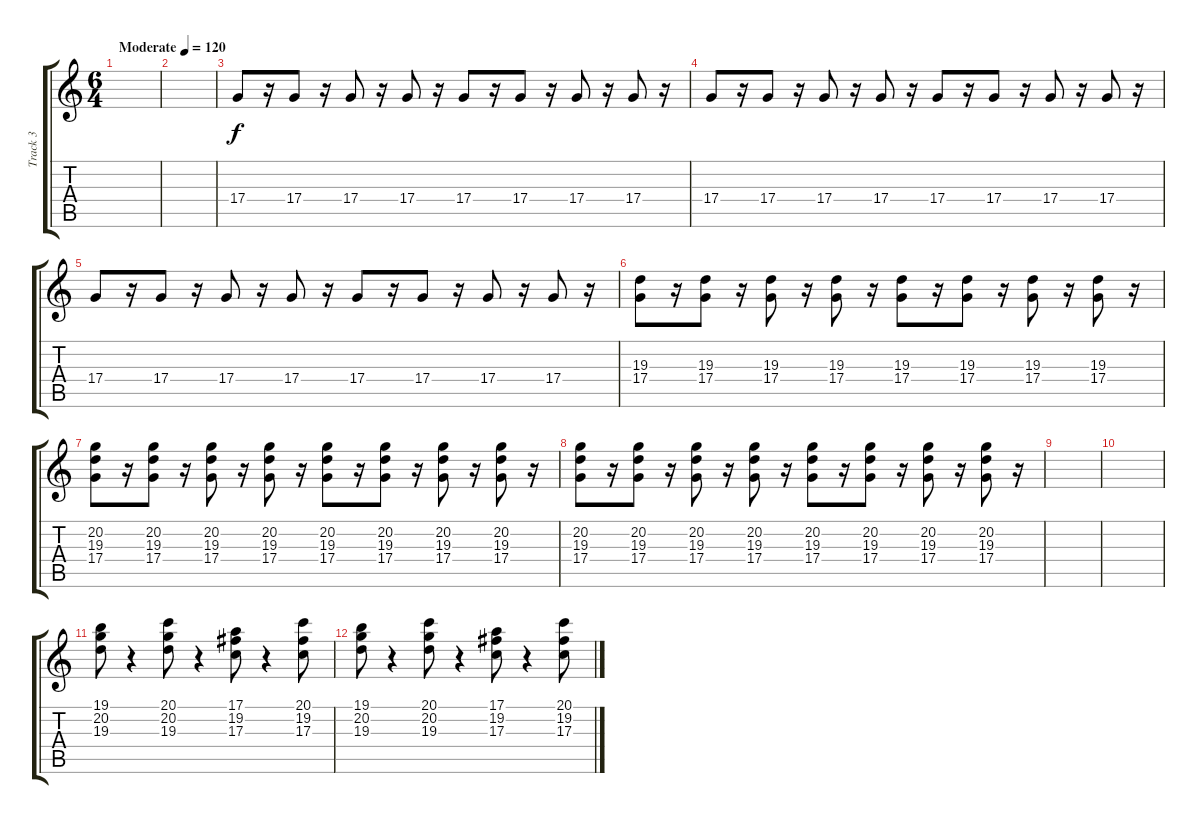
\track ("Track 3" "Track 3") {instrument orchestralharp}
\staff {score tabs}
\tuning (E4 B3 G3 D3 A2 E2) {hide}
\ts (6 4)
\tempo (120 "Moderate")
\clef g2
\ks c
|
|
17.4.8 r.16 17.4.8 r.16 17.4.8 r.16 17.4.8 r.16 17.4.8 r.16 17.4.8 r.16 17.4.8 r.16 17.4.8 r.16 |
17.4.8 r.16 17.4.8 r.16 17.4.8 r.16 17.4.8 r.16 17.4.8 r.16 17.4.8 r.16 17.4.8 r.16 17.4.8 r.16 |
17.4.8 r.16 17.4.8 r.16 17.4.8 r.16 17.4.8 r.16 17.4.8 r.16 17.4.8 r.16 17.4.8 r.16 17.4.8 r.16 |
(19.3 17.4).8 r.16 (19.3 17.4).8 r.16 (19.3 17.4).8 r.16 (19.3 17.4).8 r.16 (19.3 17.4).8 r.16 (19.3 17.4).8 r.16 (19.3 17.4).8 r.16 (19.3 17.4).8 r.16 |
(20.2 19.3 17.4).8 r.16 (20.2 19.3 17.4).8 r.16 (20.2 19.3 17.4).8 r.16 (20.2 19.3 17.4).8 r.16 (20.2 19.3 17.4).8 r.16 (20.2 19.3 17.4).8 r.16 (20.2 19.3 17.4).8 r.16 (20.2 19.3 17.4).8 r.16 |
(20.2 19.3 17.4).8 r.16 (20.2 19.3 17.4).8 r.16 (20.2 19.3 17.4).8 r.16 (20.2 19.3 17.4).8 r.16 (20.2 19.3 17.4).8 r.16 (20.2 19.3 17.4).8 r.16 (20.2 19.3 17.4).8 r.16 (20.2 19.3 17.4).8 r.16 |
|
|
(19.1 20.2 19.3).8 r.4 (20.1 20.2 19.3).8 r.4 (17.1 19.2 17.3).8 r.4 (20.1 19.2 17.3).8 |
(19.1 20.2 19.3).8 r.4 (20.1 20.2 19.3).8 r.4 (17.1 19.2 17.3).8 r.4 (20.1 19.2 17.3).8
